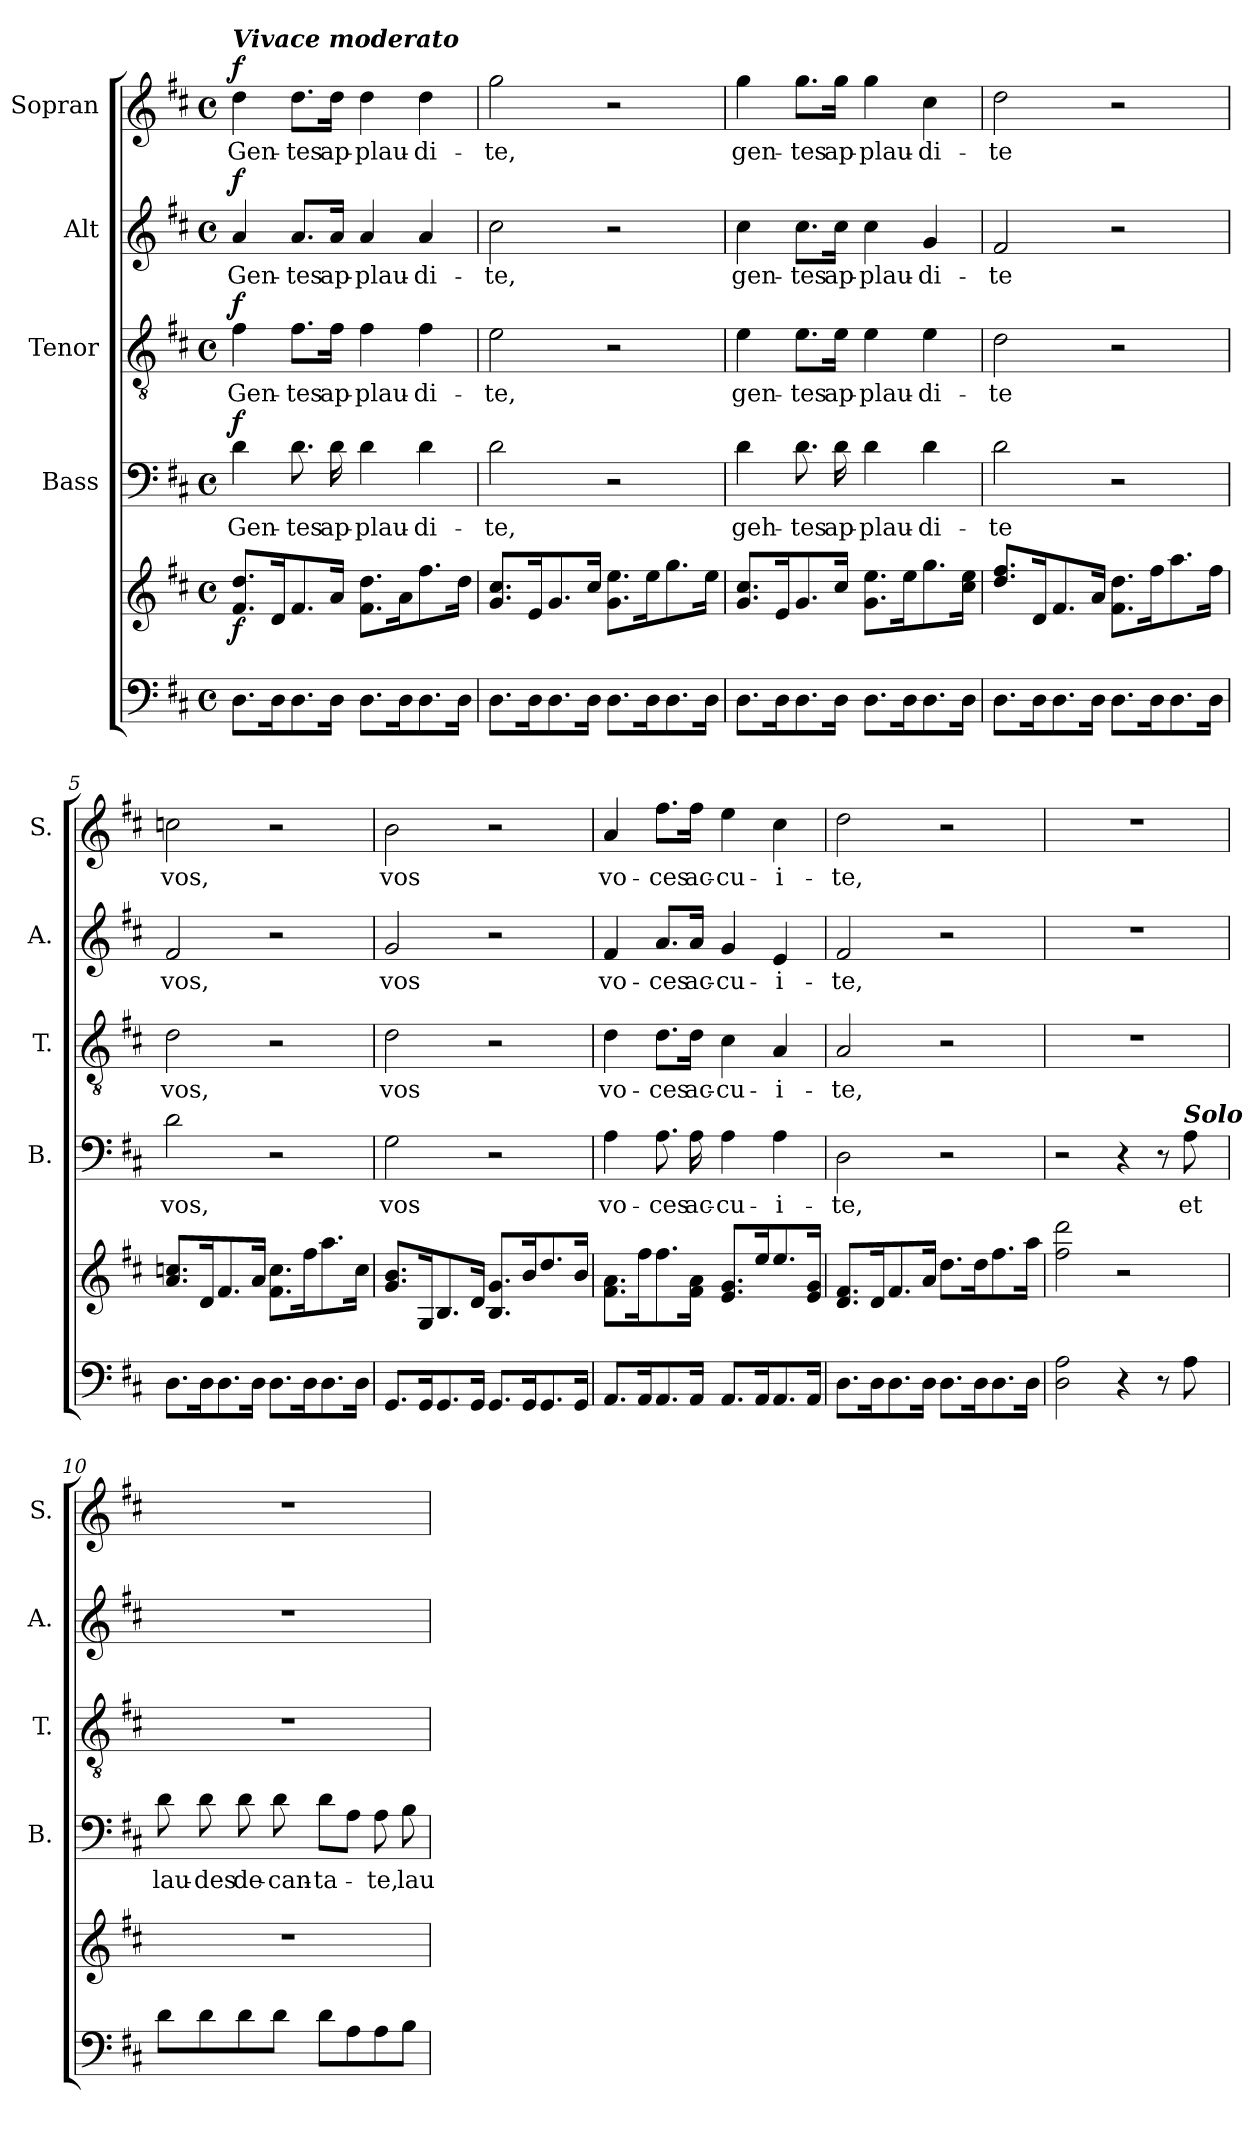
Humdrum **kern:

**kern	**kern	**dynam	**kern	**text	**dynam	**kern	**text	**dynam	**kern	**text	**dynam	**kern	**text	**dynam
*part5	*part5	*part5	*part4	*part4	*part4	*part3	*part3	*part3	*part2	*part2	*part2	*part1	*part1	*part1
*staff6	*staff5	*staff5/6	*staff4	*staff4	*staff4	*staff3	*staff3	*staff3	*staff2	*staff2	*staff2	*staff1	*staff1	*staff1
*	*	*	*I"Bass	*	*	*I"Tenor	*	*	*I"Alt	*	*	*I"Sopran	*	*
*	*	*	*I'B.	*	*	*I'T.	*	*	*I'A.	*	*	*I'S.	*	*
*clefF4	*clefG2	*	*clefF4	*	*	*clefGv2	*	*	*clefG2	*	*	*clefG2	*	*
*k[f#c#]	*k[f#c#]	*	*k[f#c#]	*	*	*k[f#c#]	*	*	*k[f#c#]	*	*	*k[f#c#]	*	*
*D:	*D:	*	*D:	*	*	*D:	*	*	*D:	*	*	*D:	*	*
*M4/4	*M4/4	*	*M4/4	*	*	*M4/4	*	*	*M4/4	*	*	*M4/4	*	*
*met(c)	*met(c)	*	*met(c)	*	*	*met(c)	*	*	*met(c)	*	*	*met(c)	*	*
=1	=1	=1	=1	=1	=1	=1	=1	=1	=1	=1	=1	=1	=1	=1
!	!	!	!	!	!	!	!	!	!	!	!	!LO:TX:a:Bi:t=Vivace moderato	!	!
!	!	!LO:DY:b	!	!LO:LY:b	!LO:DY:a	!	!LO:LY:b	!LO:DY:a	!	!LO:LY:b	!LO:DY:a	!	!LO:LY:b	!LO:DY:a
8.D\L	8.f#/ 8.dd/L	f	4d\	Gen-	f	4f#\	Gen-	f	4a/	Gen-	f	4dd\	Gen-	f
16D\k	16d/k	.	.	.	.	.	.	.	.	.	.	.	.	.
!	!	!	!	!LO:LY:b	!	!	!LO:LY:b	!	!	!LO:LY:b	!	!	!LO:LY:b	!
8.D\	8.f#/	.	8.d\	-tes	.	8.f#\L	-tes	.	8.a/L	-tes	.	8.dd\L	-tes	.
!	!	!	!	!LO:LY:b	!	!	!LO:LY:b	!	!	!LO:LY:b	!	!	!LO:LY:b	!
16D\Jk	16a/Jk	.	16d\	ap-	.	16f#\Jk	ap-	.	16a/Jk	ap-	.	16dd\Jk	ap-	.
!	!	!	!	!LO:LY:b	!	!	!LO:LY:b	!	!	!LO:LY:b	!	!	!LO:LY:b	!
8.D\L	8.f#\ 8.dd\L	.	4d\	-plau-	.	4f#\	-plau-	.	4a/	-plau-	.	4dd\	-plau-	.
16D\k	16a\k	.	.	.	.	.	.	.	.	.	.	.	.	.
!	!	!	!	!LO:LY:b	!	!	!LO:LY:b	!	!	!LO:LY:b	!	!	!LO:LY:b	!
8.D\	8.ff#\	.	4d\	-di-	.	4f#\	-di-	.	4a/	-di-	.	4dd\	-di-	.
16D\Jk	16dd\Jk	.	.	.	.	.	.	.	.	.	.	.	.	.
=2	=2	=2	=2	=2	=2	=2	=2	=2	=2	=2	=2	=2	=2	=2
!	!	!	!	!LO:LY:b	!	!	!LO:LY:b	!	!	!LO:LY:b	!	!	!LO:LY:b	!
8.D\L	8.g/ 8.cc#/L	.	2d\	-te,	.	2e\	-te,	.	2cc#\	-te,	.	2gg\	-te,	.
16D\k	16e/k	.	.	.	.	.	.	.	.	.	.	.	.	.
8.D\	8.g/	.	.	.	.	.	.	.	.	.	.	.	.	.
16D\Jk	16cc#/Jk	.	.	.	.	.	.	.	.	.	.	.	.	.
8.D\L	8.g\ 8.ee\L	.	2r	.	.	2r	.	.	2r	.	.	2r	.	.
16D\k	16ee\k	.	.	.	.	.	.	.	.	.	.	.	.	.
8.D\	8.gg\	.	.	.	.	.	.	.	.	.	.	.	.	.
16D\Jk	16ee\Jk	.	.	.	.	.	.	.	.	.	.	.	.	.
=3	=3	=3	=3	=3	=3	=3	=3	=3	=3	=3	=3	=3	=3	=3
!	!	!	!	!LO:LY:b	!	!	!LO:LY:b	!	!	!LO:LY:b	!	!	!LO:LY:b	!
8.D\L	8.g/ 8.cc#/L	.	4d\	geh-	.	4e\	gen-	.	4cc#\	gen-	.	4gg\	gen-	.
16D\k	16e/k	.	.	.	.	.	.	.	.	.	.	.	.	.
!	!	!	!	!LO:LY:b	!	!	!LO:LY:b	!	!	!LO:LY:b	!	!	!LO:LY:b	!
8.D\	8.g/	.	8.d\	-tes	.	8.e\L	-tes	.	8.cc#\L	-tes	.	8.gg\L	-tes	.
!	!	!	!	!LO:LY:b	!	!	!LO:LY:b	!	!	!LO:LY:b	!	!	!LO:LY:b	!
16D\Jk	16cc#/Jk	.	16d\	ap-	.	16e\Jk	ap-	.	16cc#\Jk	ap-	.	16gg\Jk	ap-	.
!	!	!	!	!LO:LY:b	!	!	!LO:LY:b	!	!	!LO:LY:b	!	!	!LO:LY:b	!
8.D\L	8.g\ 8.ee\L	.	4d\	-plau-	.	4e\	-plau-	.	4cc#\	-plau-	.	4gg\	-plau-	.
16D\k	16ee\k	.	.	.	.	.	.	.	.	.	.	.	.	.
!	!	!	!	!LO:LY:b	!	!	!LO:LY:b	!	!	!LO:LY:b	!	!	!LO:LY:b	!
8.D\	8.gg\	.	4d\	-di-	.	4e\	-di-	.	4g/	-di-	.	4cc#\	-di-	.
16D\Jk	16cc#\ 16ee\Jk	.	.	.	.	.	.	.	.	.	.	.	.	.
!!LO:LB:g=z
=4	=4	=4	=4	=4	=4	=4	=4	=4	=4	=4	=4	=4	=4	=4
!	!	!	!	!LO:LY:b	!	!	!LO:LY:b	!	!	!LO:LY:b	!	!	!LO:LY:b	!
8.D\L	8.dd/ 8.ff#/L	.	2d\	-te	.	2d\	-te	.	2f#/	-te	.	2dd\	-te	.
16D\k	16d/k	.	.	.	.	.	.	.	.	.	.	.	.	.
8.D\	8.f#/	.	.	.	.	.	.	.	.	.	.	.	.	.
16D\Jk	16a/Jk	.	.	.	.	.	.	.	.	.	.	.	.	.
8.D\L	8.f#\ 8.dd\L	.	2r	.	.	2r	.	.	2r	.	.	2r	.	.
16D\k	16ff#\k	.	.	.	.	.	.	.	.	.	.	.	.	.
8.D\	8.aa\	.	.	.	.	.	.	.	.	.	.	.	.	.
16D\Jk	16ff#\Jk	.	.	.	.	.	.	.	.	.	.	.	.	.
=5	=5	=5	=5	=5	=5	=5	=5	=5	=5	=5	=5	=5	=5	=5
!	!	!	!	!LO:LY:b	!	!	!LO:LY:b	!	!	!LO:LY:b	!	!	!LO:LY:b	!
8.D\L	8.a/ 8.ccn/L	.	2d\	vos,	.	2d\	vos,	.	2f#/	vos,	.	2ccn\	vos,	.
16D\k	16d/k	.	.	.	.	.	.	.	.	.	.	.	.	.
8.D\	8.f#/	.	.	.	.	.	.	.	.	.	.	.	.	.
16D\Jk	16a/Jk	.	.	.	.	.	.	.	.	.	.	.	.	.
8.D\L	8.f#\ 8.cc\L	.	2r	.	.	2r	.	.	2r	.	.	2r	.	.
16D\k	16ff#\k	.	.	.	.	.	.	.	.	.	.	.	.	.
8.D\	8.aa\	.	.	.	.	.	.	.	.	.	.	.	.	.
16D\Jk	16cc\Jk	.	.	.	.	.	.	.	.	.	.	.	.	.
=6	=6	=6	=6	=6	=6	=6	=6	=6	=6	=6	=6	=6	=6	=6
!	!	!	!	!LO:LY:b	!	!	!LO:LY:b	!	!	!LO:LY:b	!	!	!LO:LY:b	!
8.GG/L	8.g/ 8.b/L	.	2G\	vos	.	2d\	vos	.	2g/	vos	.	2b\	vos	.
16GG/k	16G/k	.	.	.	.	.	.	.	.	.	.	.	.	.
8.GG/	8.B/	.	.	.	.	.	.	.	.	.	.	.	.	.
16GG/Jk	16d/Jk	.	.	.	.	.	.	.	.	.	.	.	.	.
8.GG/L	8.B/ 8.g/L	.	2r	.	.	2r	.	.	2r	.	.	2r	.	.
16GG/k	16b/k	.	.	.	.	.	.	.	.	.	.	.	.	.
8.GG/	8.dd/	.	.	.	.	.	.	.	.	.	.	.	.	.
16GG/Jk	16b/Jk	.	.	.	.	.	.	.	.	.	.	.	.	.
=7	=7	=7	=7	=7	=7	=7	=7	=7	=7	=7	=7	=7	=7	=7
!	!	!	!	!LO:LY:b	!	!	!LO:LY:b	!	!	!LO:LY:b	!	!	!LO:LY:b	!
8.AA/L	8.f#\ 8.a\L	.	4A\	vo-	.	4d\	vo-	.	4f#/	vo-	.	4a/	vo-	.
16AA/k	16ff#\k	.	.	.	.	.	.	.	.	.	.	.	.	.
!	!	!	!	!LO:LY:b	!	!	!LO:LY:b	!	!	!LO:LY:b	!	!	!LO:LY:b	!
8.AA/	8.ff#\	.	8.A\	-ces	.	8.d\L	-ces	.	8.a/L	-ces	.	8.ff#\L	-ces	.
!	!	!	!	!LO:LY:b	!	!	!LO:LY:b	!	!	!LO:LY:b	!	!	!LO:LY:b	!
16AA/Jk	16f#\ 16a\Jk	.	16A\	ac-	.	16d\Jk	ac-	.	16a/Jk	ac-	.	16ff#\Jk	ac-	.
!	!	!	!	!LO:LY:b	!	!	!LO:LY:b	!	!	!LO:LY:b	!	!	!LO:LY:b	!
8.AA/L	8.e/ 8.g/L	.	4A\	-cu-	.	4c#\	-cu-	.	4g/	-cu-	.	4ee\	-cu-	.
16AA/k	16ee/k	.	.	.	.	.	.	.	.	.	.	.	.	.
!	!	!	!	!LO:LY:b	!	!	!LO:LY:b	!	!	!LO:LY:b	!	!	!LO:LY:b	!
8.AA/	8.ee/	.	4A\	-i-	.	4A/	-i-	.	4e/	-i-	.	4cc#\	-i-	.
16AA/Jk	16e/ 16g/Jk	.	.	.	.	.	.	.	.	.	.	.	.	.
!!LO:PB:g=z
=8	=8	=8	=8	=8	=8	=8	=8	=8	=8	=8	=8	=8	=8	=8
!	!	!	!	!LO:LY:b	!	!	!LO:LY:b	!	!	!LO:LY:b	!	!	!LO:LY:b	!
8.D\L	8.d/ 8.f#/L	.	2D\	-te,	.	2A/	-te,	.	2f#/	-te,	.	2dd\	-te,	.
16D\k	16d/k	.	.	.	.	.	.	.	.	.	.	.	.	.
8.D\	8.f#/	.	.	.	.	.	.	.	.	.	.	.	.	.
16D\Jk	16a/Jk	.	.	.	.	.	.	.	.	.	.	.	.	.
8.D\L	8.dd\L	.	2r	.	.	2r	.	.	2r	.	.	2r	.	.
16D\k	16dd\k	.	.	.	.	.	.	.	.	.	.	.	.	.
8.D\	8.ff#\	.	.	.	.	.	.	.	.	.	.	.	.	.
16D\Jk	16aa\Jk	.	.	.	.	.	.	.	.	.	.	.	.	.
=9	=9	=9	=9	=9	=9	=9	=9	=9	=9	=9	=9	=9	=9	=9
2D\ 2A\	2ff#\ 2ddd\	.	2r	.	.	1r	.	.	1r	.	.	1r	.	.
4r	2r	.	4r	.	.	.	.	.	.	.	.	.	.	.
8r	.	.	8r	.	.	.	.	.	.	.	.	.	.	.
!	!	!	!LO:TX:a:Bi:t=Solo	!	!	!	!	!	!	!	!	!	!	!
!	!	!	!	!LO:LY:b	!	!	!	!	!	!	!	!	!	!
8A\	.	.	8A\	et	.	.	.	.	.	.	.	.	.	.
=10	=10	=10	=10	=10	=10	=10	=10	=10	=10	=10	=10	=10	=10	=10
!	!	!	!	!LO:LY:b	!	!	!	!	!	!	!	!	!	!
8d\L	1r	.	8d\	lau-	.	1r	.	.	1r	.	.	1r	.	.
!	!	!	!	!LO:LY:b	!	!	!	!	!	!	!	!	!	!
8d\	.	.	8d\	-des	.	.	.	.	.	.	.	.	.	.
!	!	!	!	!LO:LY:b	!	!	!	!	!	!	!	!	!	!
8d\	.	.	8d\	de-	.	.	.	.	.	.	.	.	.	.
!	!	!	!	!LO:LY:b	!	!	!	!	!	!	!	!	!	!
8d\J	.	.	8d\	-can-	.	.	.	.	.	.	.	.	.	.
!	!	!	!	!LO:LY:b	!	!	!	!	!	!	!	!	!	!
8d\L	.	.	8d\L	-ta-	.	.	.	.	.	.	.	.	.	.
8A\	.	.	8A\J	.	.	.	.	.	.	.	.	.	.	.
!	!	!	!	!LO:LY:b	!	!	!	!	!	!	!	!	!	!
8A\	.	.	8A\	-te,	.	.	.	.	.	.	.	.	.	.
!	!	!	!	!LO:LY:b	!	!	!	!	!	!	!	!	!	!
8B\J	.	.	8B\	lau-	.	.	.	.	.	.	.	.	.	.
=	=	=	=	=	=	=	=	=	=	=	=	=	=	=
*-	*-	*-	*-	*-	*-	*-	*-	*-	*-	*-	*-	*-	*-	*-
